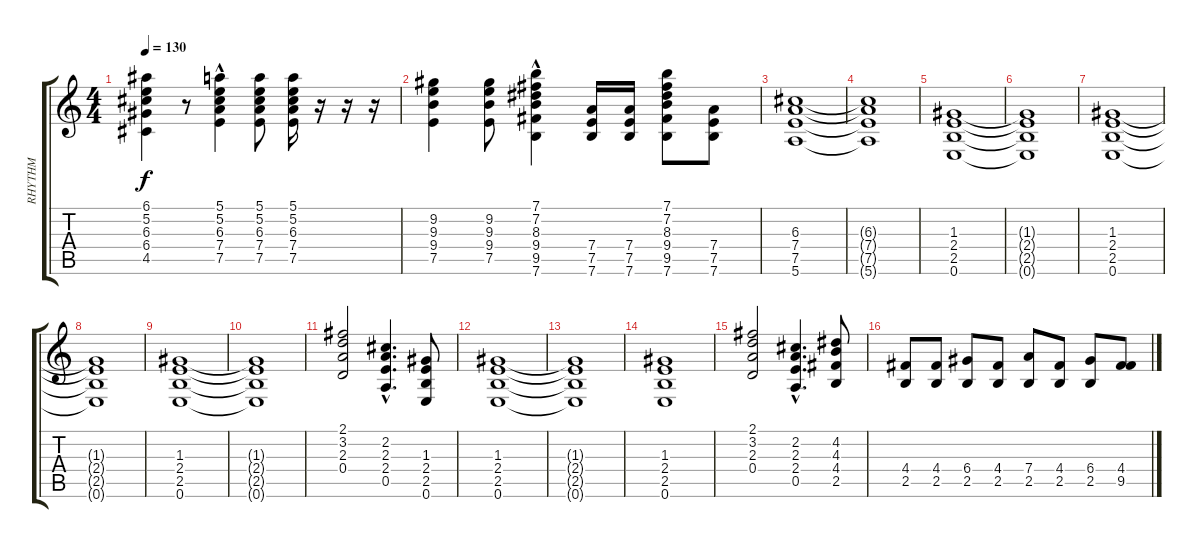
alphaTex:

\track ("RHYTHM" "RHYTHM") {instrument distortionguitar}
\staff {score tabs}
\tuning (E4 B3 G3 D3 A2 E2) {hide}
\ts (4 4)
\tempo 130
\clef g2
\ks c
(6.1 5.2 6.3 6.4 4.5).4{dy f} r.8 (5.1{hac} 5.2 6.3 7.4 7.5).4 (5.1 5.2 6.3 7.4 7.5).8 (5.1 5.2 6.3 7.4 7.5).16 r.16 r.16 r.16 |
(9.2 9.3 9.4 7.5).4 (9.2 9.3 9.4 7.5).8 (7.1{hac} 7.2 8.3 9.4 9.5 7.6).4 (7.4 7.5 7.6).16 (7.4 7.5 7.6).16 (7.1 7.2 8.3 9.4 9.5 7.6).8 (7.4 7.5 7.6).8 |
(6.3 7.4 7.5 5.6).1 |
(6.3{t} 7.4{t} 7.5{t} 5.6{t}).1 |
(1.3 2.4 2.5 0.6).1 |
(1.3{t} 2.4{t} 2.5{t} 0.6{t}).1 |
(1.3 2.4 2.5 0.6).1 |
(1.3{t} 2.4{t} 2.5{t} 0.6{t}).1 |
(1.3 2.4 2.5 0.6).1 |
(1.3{t} 2.4{t} 2.5{t} 0.6{t}).1 |
(2.1 3.2 2.3 0.4).2 (2.2{hac} 2.3{hac} 2.4{hac} 0.5{hac}).4{d} (1.3 2.4 2.5 0.6).8 |
(1.3 2.4 2.5 0.6).1 |
(1.3{t} 2.4{t} 2.5{t} 0.6{t}).1 |
(1.3 2.4 2.5 0.6).1 |
(2.1 3.2 2.3 0.4).2 (2.2{hac} 2.3{hac} 2.4{hac} 0.5{hac}).4{d} (4.2 4.3 4.4 2.5).8 |
(4.4 2.5).8 (4.4 2.5).8 (6.4 2.5).8 (4.4 2.5).8 (7.4 2.5).8 (4.4 2.5).8 (6.4 2.5).8 (4.4 9.5).8
